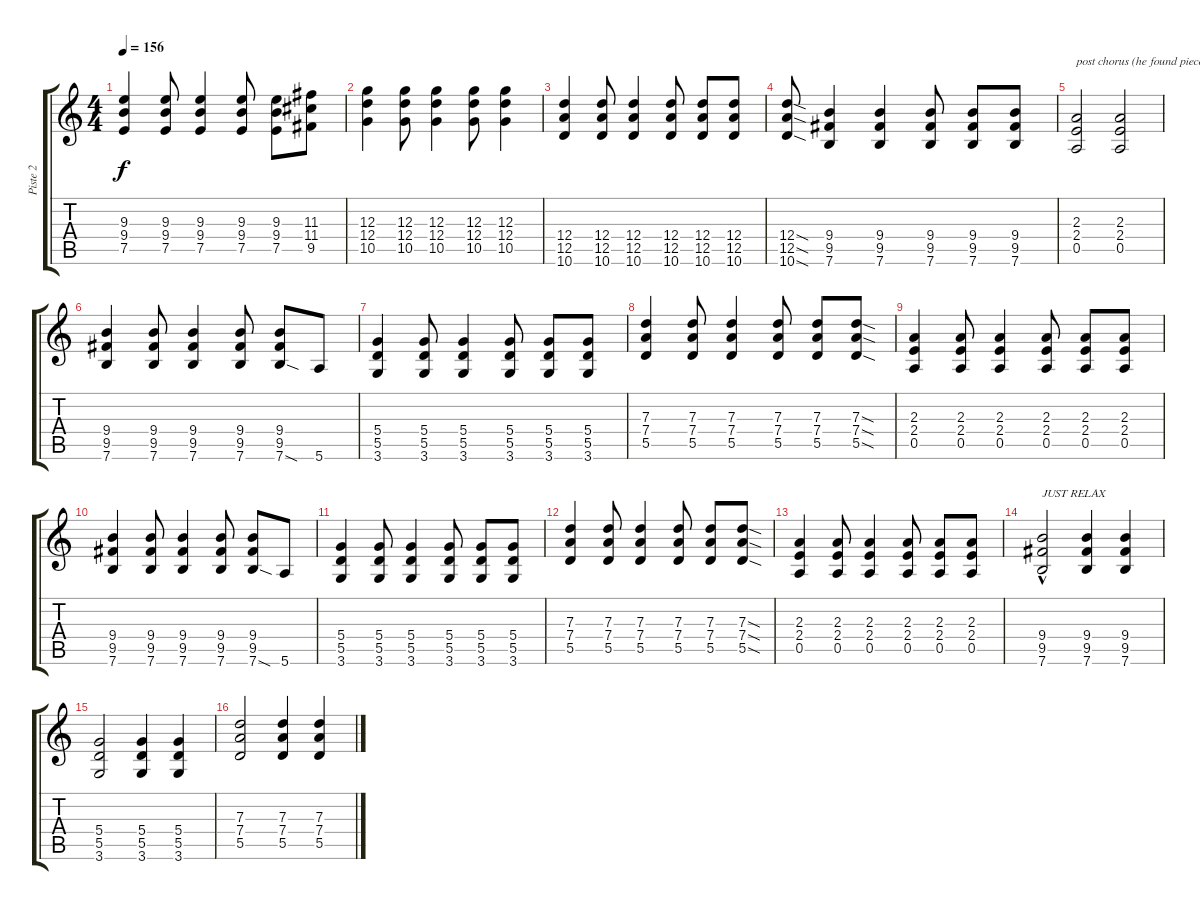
\track ("Piste 2" "Piste 2") {instrument overdrivenguitar}
\staff {score tabs}
\tuning (E4 B3 G3 D3 A2 E2) {hide}
\ts (4 4)
\tempo 156
\clef g2
\ks c
(9.3 9.4 7.5).4{dy f} (9.3 9.4 7.5).8 (9.3 9.4 7.5).4 (9.3 9.4 7.5).8 (9.3 9.4 7.5).8 (11.3 11.4 9.5).8 |
(12.3 12.4 10.5).4 (12.3 12.4 10.5).8 (12.3 12.4 10.5).4 (12.3 12.4 10.5).8 (12.3 12.4 10.5).4 |
(12.4 12.5 10.6).4 (12.4 12.5 10.6).8 (12.4 12.5 10.6).4 (12.4 12.5 10.6).8 (12.4 12.5 10.6).8 (12.4 12.5 10.6).8 |
(12.4{sod} 12.5{sod} 10.6{sod}).8 (9.4 9.5 7.6).4 (9.4 9.5 7.6).4 (9.4 9.5 7.6).8 (9.4 9.5 7.6).8 (9.4 9.5 7.6).8 |
(2.3 2.4 0.5).2{txt "post chorus (he found pieces of jennifer's body..)"} (2.3 2.4 0.5).2 |
(9.4 9.5 7.6).4 (9.4 9.5 7.6).8 (9.4 9.5 7.6).4 (9.4 9.5 7.6).8 (9.4 9.5 7.6{sod}).8 5.6.8 |
(5.4 5.5 3.6).4 (5.4 5.5 3.6).8 (5.4 5.5 3.6).4 (5.4 5.5 3.6).8 (5.4 5.5 3.6).8 (5.4 5.5 3.6).8 |
(7.3 7.4 5.5).4 (7.3 7.4 5.5).8 (7.3 7.4 5.5).4 (7.3 7.4 5.5).8 (7.3 7.4 5.5).8 (7.3{sod} 7.4{sod} 5.5{sod}).8 |
(2.3 2.4 0.5).4 (2.3 2.4 0.5).8 (2.3 2.4 0.5).4 (2.3 2.4 0.5).8 (2.3 2.4 0.5).8 (2.3 2.4 0.5).8 |
(9.4 9.5 7.6).4 (9.4 9.5 7.6).8 (9.4 9.5 7.6).4 (9.4 9.5 7.6).8 (9.4 9.5 7.6{sod}).8 5.6.8 |
(5.4 5.5 3.6).4 (5.4 5.5 3.6).8 (5.4 5.5 3.6).4 (5.4 5.5 3.6).8 (5.4 5.5 3.6).8 (5.4 5.5 3.6).8 |
(7.3 7.4 5.5).4 (7.3 7.4 5.5).8 (7.3 7.4 5.5).4 (7.3 7.4 5.5).8 (7.3 7.4 5.5).8 (7.3{sod} 7.4{sod} 5.5{sod}).8 |
(2.3 2.4 0.5).4 (2.3 2.4 0.5).8 (2.3 2.4 0.5).4 (2.3 2.4 0.5).8 (2.3 2.4 0.5).8 (2.3 2.4 0.5).8 |
(9.4 9.5{hac} 7.6).2{txt "JUST RELAX"} (9.4 9.5 7.6).4 (9.4 9.5 7.6).4 |
(5.4 5.5 3.6).2 (5.4 5.5 3.6).4 (5.4 5.5 3.6).4 |
(7.3 7.4 5.5).2 (7.3 7.4 5.5).4 (7.3 7.4 5.5).4
